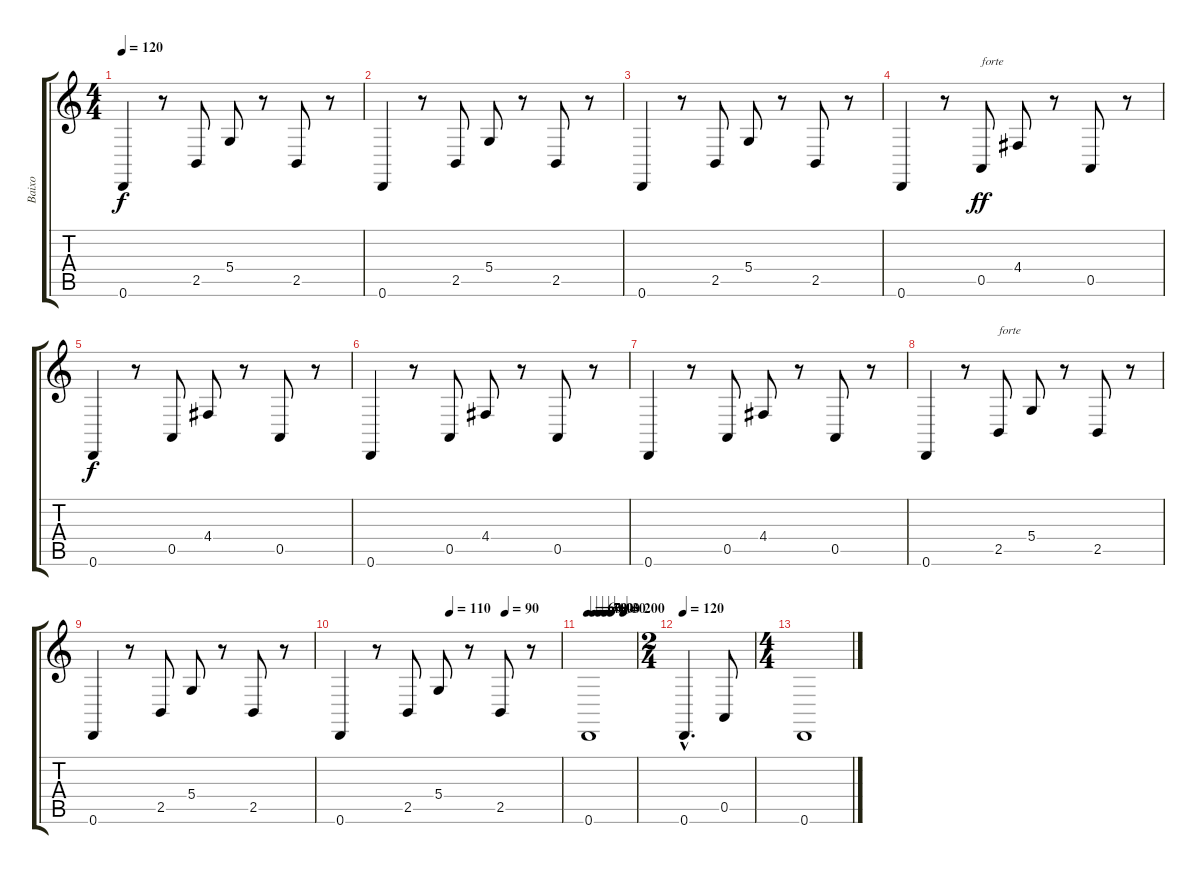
\track ("Baixo" "Baixo") {instrument pizzicatostrings}
\staff {score tabs}
\tuning (E4 B3 G3 D3 A2 D2) {hide}
\ts (4 4)
\tempo 120
\clef g2
\ks c
0.6.4{dy f} r.8 2.5.8 5.4.8 r.8 2.5.8 r.8 |
0.6.4 r.8 2.5.8 5.4.8 r.8 2.5.8 r.8 |
0.6.4 r.8 2.5.8 5.4.8 r.8 2.5.8 r.8 |
0.6.4 r.8 0.5.8{txt "forte" dy ff} 4.4.8 r.8 0.5.8 r.8 |
0.6.4{dy f} r.8 0.5.8 4.4.8 r.8 0.5.8 r.8 |
0.6.4 r.8 0.5.8 4.4.8 r.8 0.5.8 r.8 |
0.6.4 r.8 0.5.8 4.4.8 r.8 0.5.8 r.8 |
0.6.4 r.8 2.5.8{txt "forte"} 5.4.8 r.8 2.5.8 r.8 |
0.6.4 r.8 2.5.8 5.4.8 r.8 2.5.8 r.8 |
\tempo (110 0.5)
\tempo (90 0.75)
0.6.4 r.8 2.5.8 5.4.8 r.8 2.5.8 r.8 |
\tempo 60
\tempo (70 0.125)
\tempo (80 0.25)
\tempo (90 0.375)
\tempo (30 0.5)
\tempo (200 0.75)
0.6.1 |
\ts (2 4)
\tempo 120
0.6{hac}.4{d} 0.5.8 |
\ts (4 4)
0.6.1
